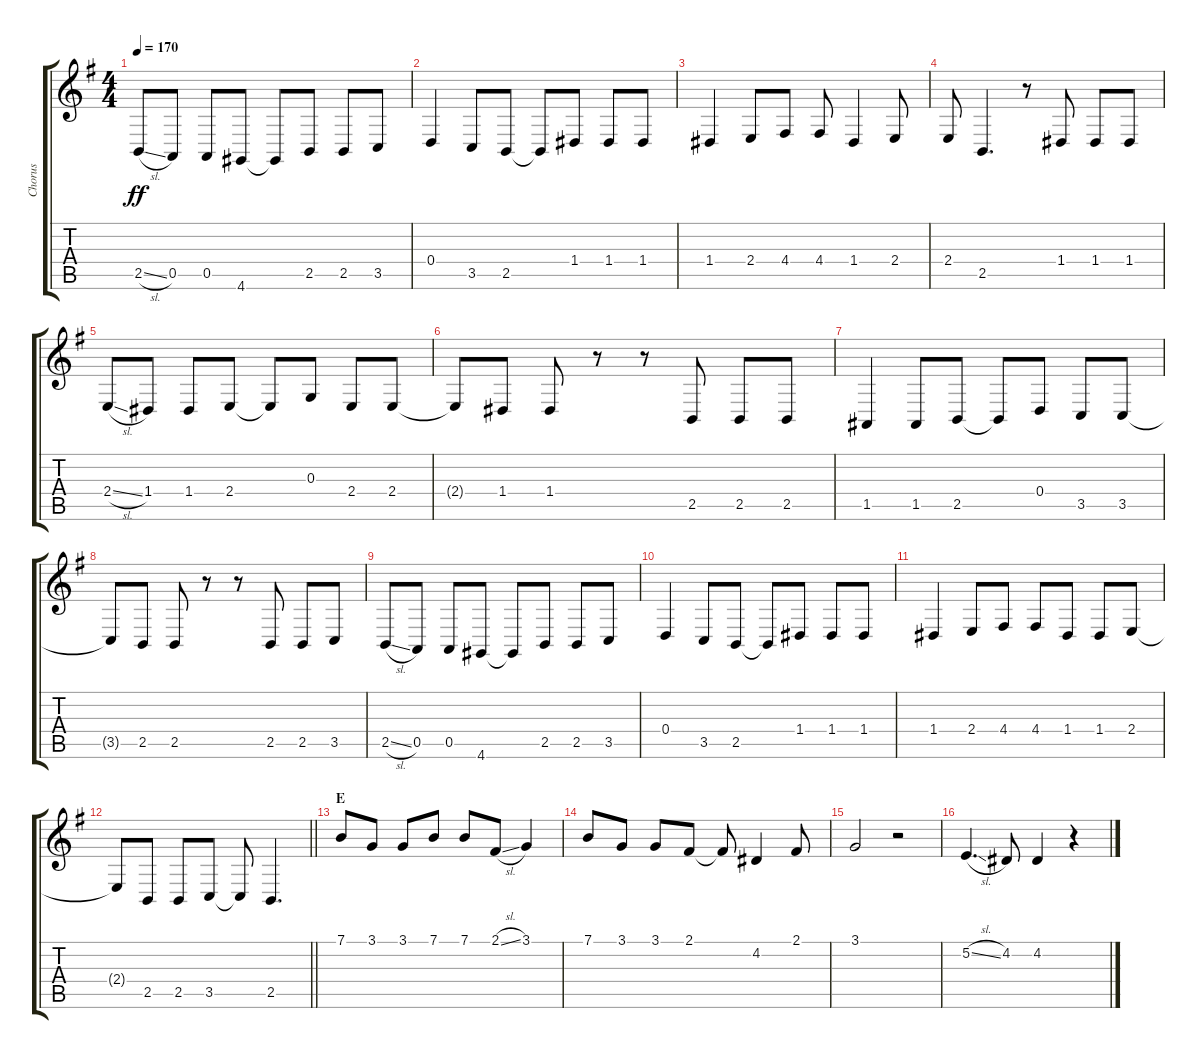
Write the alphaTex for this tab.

\track ("Chorus" "Chorus") {instrument voiceoohs}
\staff {score tabs}
\tuning (E4 B3 G3 D3 A2 E2) {hide}
\ts (4 4)
\tempo 170
\clef g2
\ks g
2.5{sl}.8{dy ff} 0.5.8 0.5.8 4.6.8 4.6{t}.8 2.5.8 2.5.8 3.5.8 |
0.4.4 3.5.8 2.5.8 2.5{t}.8 1.4.8 1.4.8 1.4.8 |
1.4.4 2.4.8 4.4.8 4.4.8 1.4.4 2.4.8 |
2.4.8 2.5.4{d} r.8 1.4.8 1.4.8 1.4.8 |
2.4{sl}.8 1.4.8 1.4.8 2.4.8 2.4{t}.8 0.3.8 2.4.8 2.4.8 |
2.4{t}.8 1.4.8 1.4.8 r.8 r.8 2.5.8 2.5.8 2.5.8 |
1.5.4 1.5.8 2.5.8 2.5{t}.8 0.4.8 3.5.8 3.5.8 |
3.5{t}.8 2.5.8 2.5.8 r.8 r.8 2.5.8 2.5.8 3.5.8 |
2.5{sl}.8 0.5.8 0.5.8 4.6.8 4.6{t}.8 2.5.8 2.5.8 3.5.8 |
0.4.4 3.5.8 2.5.8 2.5{t}.8 1.4.8 1.4.8 1.4.8 |
1.4.4 2.4.8 4.4.8 4.4.8 1.4.8 1.4.8 2.4.8 |
\barLineRight lightlight
2.4{t}.8 2.5.8 2.5.8 3.5.8 3.5{t}.8 2.5.4{d} |
\section ("" "E")
7.1.8 3.1.8 3.1.8 7.1.8 7.1.8 2.1{sl}.8 3.1.4 |
7.1.8 3.1.8 3.1.8 2.1.8 2.1{t}.8 4.2.4 2.1.8 |
3.1.2 r.2 |
5.2{sl}.4{d} 4.2.8 4.2.4 r.4
